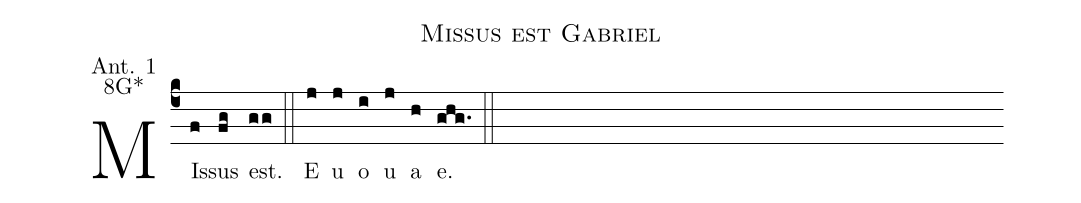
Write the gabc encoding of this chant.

name:Missus est Gabriel;
office-part:Antiphona;
mode:8;
annotation: Ant. 1;
annotation: 8G*;
%%
(c4) MIs(f)sus(fg) est.(gg) (::) E(j) u(j) o(i) u(j) a(h) e.(ghg.) (::)
